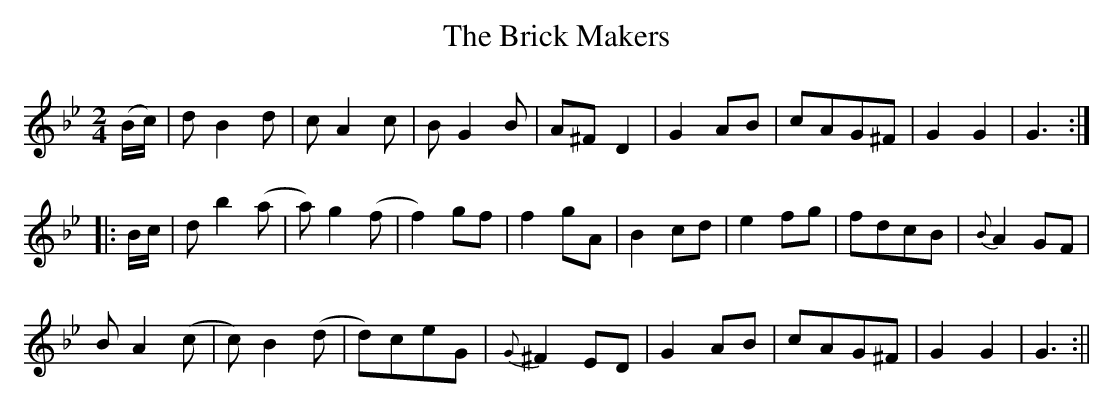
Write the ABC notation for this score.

X:1
T:Brick Makers, The
M:2/4
L:1/8
K:Gmin
(B/c/)|d B2 d|c A2 c|B G2 B|A^F D2|G2 AB|cAG^F|G2 G2|G3:|
|:B/c/|d b2 (a|a) g2 (f|f2) gf|f2 gA|B2 cd|e2 fg|fdcB|{B}A2 GF|
B A2 (c|c) B2 (d|d)ceG|{G}^F2 ED|G2 AB|cAG^F|G2 G2|G3:||
